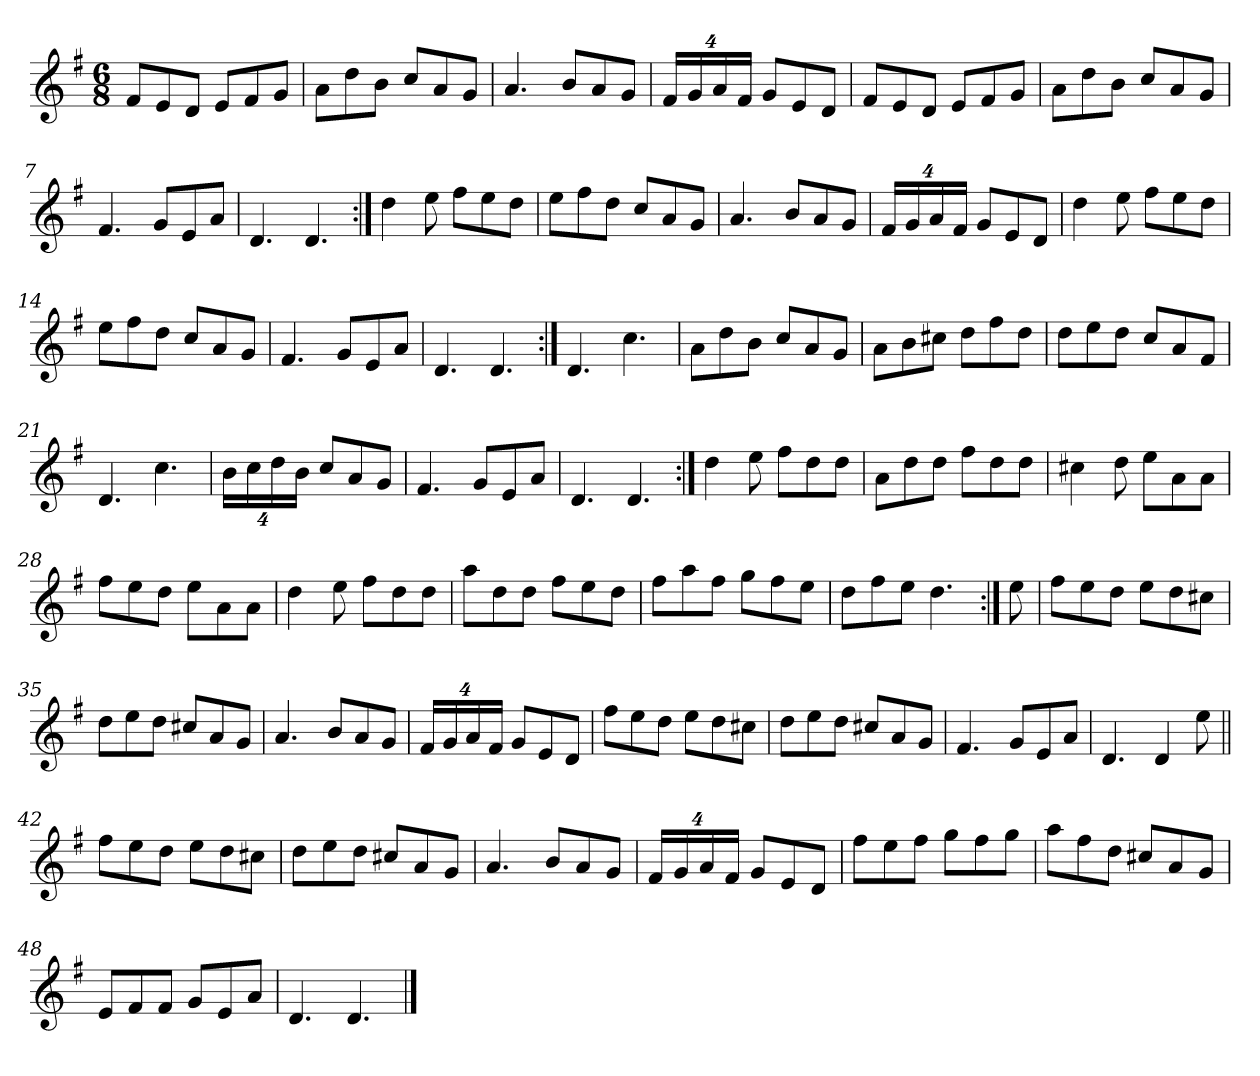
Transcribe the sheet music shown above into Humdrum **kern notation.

**kern
*part1
*staff1
*clefG2
*k[f#]
*M6/8
=1
8f#/L
8e/
8d/J
8e/L
8f#/
8g/J
=2
8a\L
8dd\
8b\J
8cc/L
8a/
8g/J
=3
4.a/
8b/L
8a/
8g/J
=4
*Xbrackettup
32%3f#/L
32%3g/
32%3a/
32%3f#/J
8g/L
8e/
8d/J
=5
8f#/L
8e/
8d/J
8e/L
8f#/
8g/J
=6
8a\L
8dd\
8b\J
8cc/L
8a/
8g/J
=7
4.f#/
8g/L
8e/
8a/J
=8
4.d/
4.d/
!!LO:LB:g=z
=9:|!
4dd\
8ee\
8ff#\L
8ee\
8dd\J
=10
8ee\L
8ff#\
8dd\J
8cc/L
8a/
8g/J
=11
4.a/
8b/L
8a/
8g/J
=12
32%3f#/L
32%3g/
32%3a/
32%3f#/J
8g/L
8e/
8d/J
=13
4dd\
8ee\
8ff#\L
8ee\
8dd\J
=14
8ee\L
8ff#\
8dd\J
8cc/L
8a/
8g/J
=15
4.f#/
8g/L
8e/
8a/J
=16
4.d/
4.d/
=17:|!
4.d/
4.cc\
!!LO:LB:g=z
=18
8a\L
8dd\
8b\J
8cc/L
8a/
8g/J
=19
8a\L
8b\
8cc#X\J
8dd\L
8ff#\
8dd\J
=20
8dd\L
8ee\
8dd\J
8cc/L
8a/
8f#/J
=21
4.d/
4.cc\
=22
32%3b\L
32%3cc\
32%3dd\
32%3b\J
8cc/L
8a/
8g/J
=23
4.f#/
8g/L
8e/
8a/J
=24
4.d/
4.d/
=25:|!
4dd\
8ee\
8ff#\L
8dd\
8dd\J
!!LO:LB:g=z
=26
8a\L
8dd\
8dd\J
8ff#\L
8dd\
8dd\J
=27
4cc#X\
8dd\
8ee\L
8a\
8a\J
=28
8ff#\L
8ee\
8dd\J
8ee\L
8a\
8a\J
=29
4dd\
8ee\
8ff#\L
8dd\
8dd\J
=30
8aa\L
8dd\
8dd\J
8ff#\L
8ee\
8dd\J
=31
8ff#\L
8aa\
8ff#\J
8gg\L
8ff#\
8ee\J
=32
8dd\L
8ff#\
8ee\J
4.dd\
=33:|!
8ee\
!!LO:LB:g=z
=34
8ff#\L
8ee\
8dd\J
8ee\L
8dd\
8cc#X\J
=35
8dd\L
8ee\
8dd\J
8cc#X/L
8a/
8g/J
=36
4.a/
8b/L
8a/
8g/J
=37
32%3f#/L
32%3g/
32%3a/
32%3f#/J
8g/L
8e/
8d/J
=38
8ff#\L
8ee\
8dd\J
8ee\L
8dd\
8cc#X\J
=39
8dd\L
8ee\
8dd\J
8cc#X/L
8a/
8g/J
=40
4.f#/
8g/L
8e/
8a/J
!!LO:LB:g=z
=41
4.d/
4d/
8ee\
=42||
8ff#\L
8ee\
8dd\J
8ee\L
8dd\
8cc#X\J
=43
8dd\L
8ee\
8dd\J
8cc#X/L
8a/
8g/J
=44
4.a/
8b/L
8a/
8g/J
=45
32%3f#/L
32%3g/
32%3a/
32%3f#/J
8g/L
8e/
8d/J
=46
8ff#\L
8ee\
8ff#\J
8gg\L
8ff#\
8gg\J
=47
8aa\L
8ff#\
8dd\J
8cc#X/L
8a/
8g/J
!!LO:LB:g=z
=48
8e/L
8f#/
8f#/J
8g/L
8e/
8a/J
=49
4.d/
4.d/
==
*-
